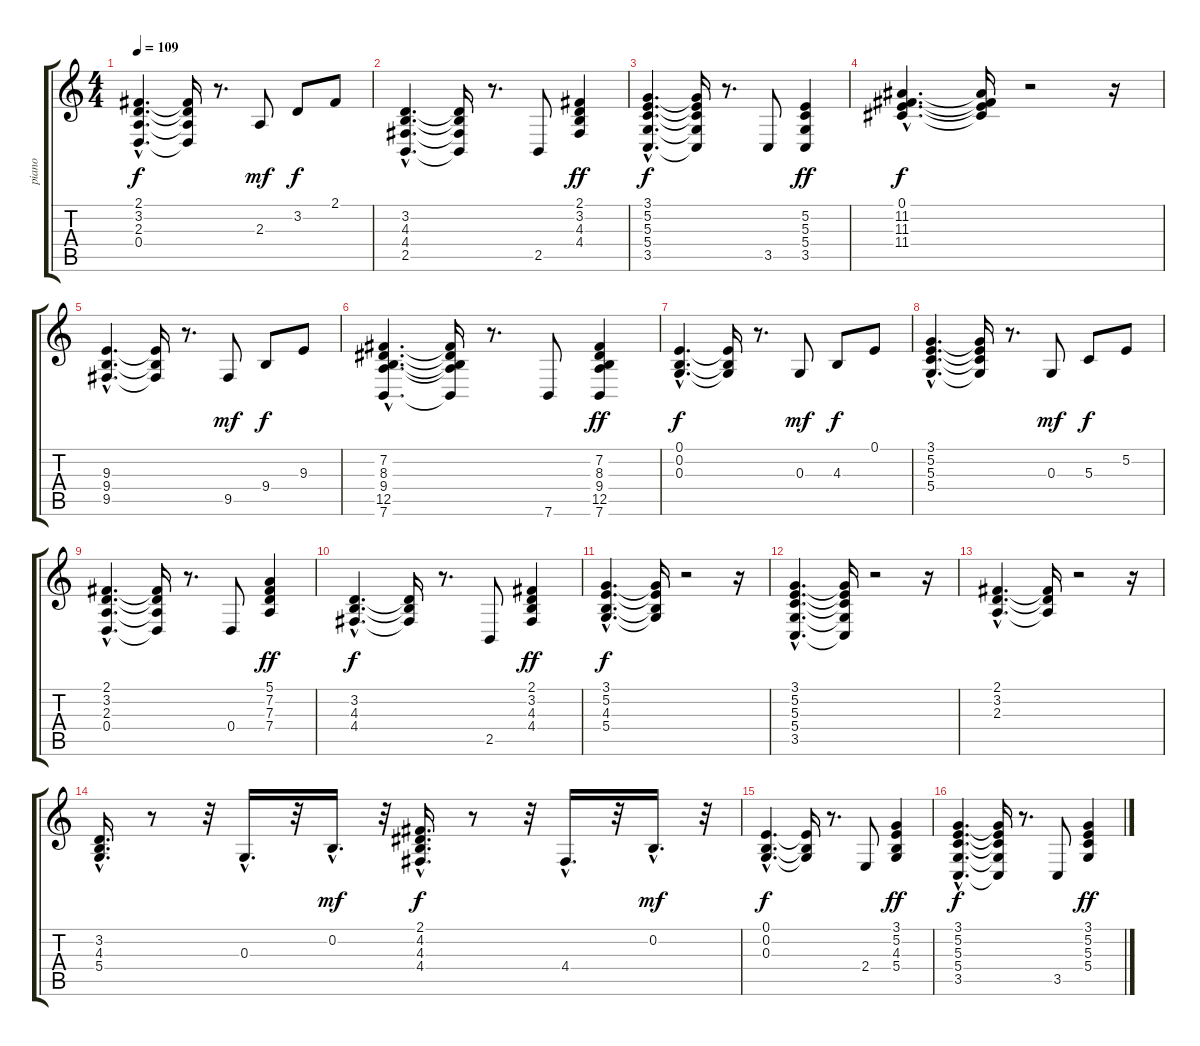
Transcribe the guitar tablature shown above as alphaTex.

\track ("piano" "piano") {instrument brightacousticpiano}
\staff {score tabs}
\tuning (E4 B3 G3 D3 A2 E2) {hide}
\ts (4 4)
\tempo 109
\clef g2
\ks c
(2.1{hac} 3.2{hac} 2.3{hac} 0.4{hac}).4{d dy f} (2.1{t} 3.2{t} 2.3{t} 0.4{t}).16 r.8{d} 2.3.8{dy mf} 3.2.8{dy f} 2.1.8 |
(3.2{hac} 4.3{hac} 4.4{hac} 2.5{hac}).4{d} (3.2{t} 4.3{t} 4.4{t} 2.5{t}).16 r.8{d} 2.5.8 (2.1 3.2 4.3 4.4).4{dy ff} |
(3.1{hac} 5.2{hac} 5.3{hac} 5.4{hac} 3.5{hac}).4{d dy f} (3.1{t} 5.2{t} 5.3{t} 5.4{t} 3.5{t}).16 r.8{d} 3.5.8 (5.2 5.3 5.4 3.5).4{dy ff} |
(0.1{hac} 11.2{hac} 11.3{hac} 11.4{hac}).4{d dy f} (0.1{t} 11.2{t} 11.3{t} 11.4{t}).16 r.2 r.16 |
(9.3{hac} 9.4{hac} 9.5{hac}).4{d} (9.3{t} 9.4{t} 9.5{t}).16 r.8{d} 9.5.8{dy mf} 9.4.8{dy f} 9.3.8 |
(7.2{hac} 8.3{hac} 9.4{hac} 12.5{hac} 7.6{hac}).4{d} (7.2{t} 8.3{t} 9.4{t} 12.5{t} 7.6{t}).16 r.8{d} 7.6.8 (7.2 8.3 9.4 12.5 7.6).4{dy ff} |
(0.1{hac} 0.2{hac} 0.3{hac}).4{d dy f} (0.1{t} 0.2{t} 0.3{t}).16 r.8{d} 0.3.8{dy mf} 4.3.8{dy f} 0.1.8 |
(3.1{hac} 5.2{hac} 5.3{hac} 5.4{hac}).4{d} (3.1{t} 5.2{t} 5.3{t} 5.4{t}).16 r.8{d} 0.3.8{dy mf} 5.3.8{dy f} 5.2.8 |
(2.1{hac} 3.2{hac} 2.3{hac} 0.4{hac}).4{d} (2.1{t} 3.2{t} 2.3{t} 0.4{t}).16 r.8{d} 0.4.8 (5.1 7.2 7.3 7.4).4{dy ff} |
(3.2{hac} 4.3{hac} 4.4{hac}).4{d dy f} (3.2{t} 4.3{t} 4.4{t}).16 r.8{d} 2.5.8 (2.1 3.2 4.3 4.4).4{dy ff} |
(3.1{hac} 5.2{hac} 4.3{hac} 5.4{hac}).4{d dy f} (3.1{t} 5.2{t} 4.3{t} 5.4{t}).16 r.2 r.16 |
(3.1{hac} 5.2{hac} 5.3{hac} 5.4{hac} 3.5{hac}).4{d} (3.1{t} 5.2{t} 5.3{t} 5.4{t} 3.5{t}).16 r.2 r.16 |
(2.1{hac} 3.2{hac} 2.3{hac}).4{d} (2.1{t} 3.2{t} 2.3{t}).16 r.2 r.16 |
(3.2{hac} 4.3{hac} 5.4{hac}).16{d} r.8 r.32 0.3{hac}.16{d} r.32 0.2{hac}.16{d dy mf} r.32 (2.1{hac} 4.2{hac} 4.3{hac} 4.4{hac}).16{d dy f} r.8 r.32 4.4{hac}.16{d} r.32 0.2{hac}.16{d dy mf} r.32 |
(0.1{hac} 0.2{hac} 0.3{hac}).4{d dy f} (0.1{t} 0.2{t} 0.3{t}).16 r.8{d} 2.4.8 (3.1 5.2 4.3 5.4).4{dy ff} |
(3.1{hac} 5.2{hac} 5.3{hac} 5.4{hac} 3.5{hac}).4{d dy f} (3.1{t} 5.2{t} 5.3{t} 5.4{t} 3.5{t}).16 r.8{d} 3.5.8 (3.1 5.2 5.3 5.4).4{dy ff}
